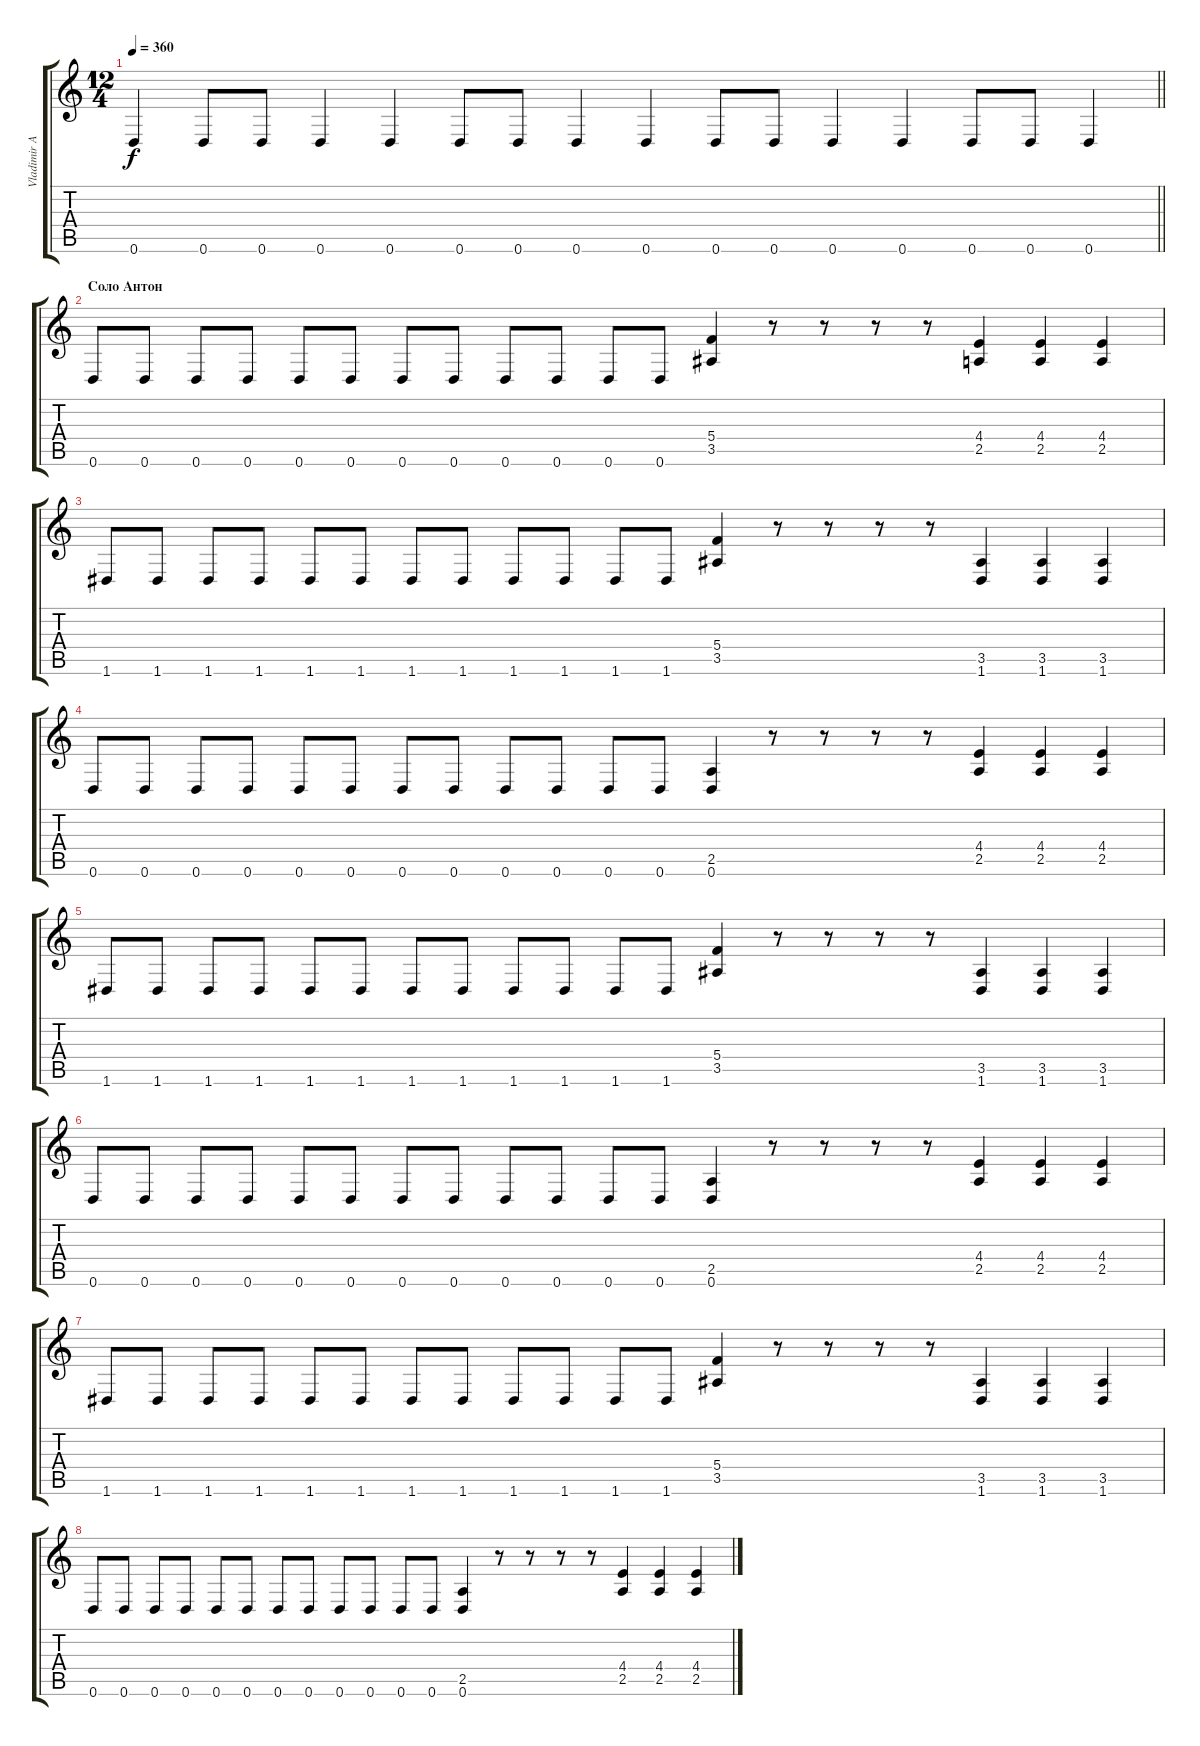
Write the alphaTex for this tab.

\track ("Vladimir Antipov" "Vladimir A") {instrument distortionguitar}
\staff {score tabs}
\tuning (D4 A3 F3 C3 G2 D2) {hide}
\ts (12 4)
\tempo 360
\clef g2
\barLineRight lightlight
\ks c
0.6.4{dy f} 0.6.8 0.6.8 0.6.4 0.6.4 0.6.8 0.6.8 0.6.4 0.6.4 0.6.8 0.6.8 0.6.4 0.6.4 0.6.8 0.6.8 0.6.4 |
\section ("" "Соло Антон")
0.6.8 0.6.8 0.6.8 0.6.8 0.6.8 0.6.8 0.6.8 0.6.8 0.6.8 0.6.8 0.6.8 0.6.8 (5.4 3.5).4 r.8 r.8 r.8 r.8 (4.4 2.5).4 (4.4 2.5).4 (4.4 2.5).4 |
1.6.8 1.6.8 1.6.8 1.6.8 1.6.8 1.6.8 1.6.8 1.6.8 1.6.8 1.6.8 1.6.8 1.6.8 (5.4 3.5).4 r.8 r.8 r.8 r.8 (3.5 1.6).4 (3.5 1.6).4 (3.5 1.6).4 |
0.6.8 0.6.8 0.6.8 0.6.8 0.6.8 0.6.8 0.6.8 0.6.8 0.6.8 0.6.8 0.6.8 0.6.8 (2.5 0.6).4 r.8 r.8 r.8 r.8 (4.4 2.5).4 (4.4 2.5).4 (4.4 2.5).4 |
1.6.8 1.6.8 1.6.8 1.6.8 1.6.8 1.6.8 1.6.8 1.6.8 1.6.8 1.6.8 1.6.8 1.6.8 (5.4 3.5).4 r.8 r.8 r.8 r.8 (3.5 1.6).4 (3.5 1.6).4 (3.5 1.6).4 |
0.6.8 0.6.8 0.6.8 0.6.8 0.6.8 0.6.8 0.6.8 0.6.8 0.6.8 0.6.8 0.6.8 0.6.8 (2.5 0.6).4 r.8 r.8 r.8 r.8 (4.4 2.5).4 (4.4 2.5).4 (4.4 2.5).4 |
1.6.8 1.6.8 1.6.8 1.6.8 1.6.8 1.6.8 1.6.8 1.6.8 1.6.8 1.6.8 1.6.8 1.6.8 (5.4 3.5).4 r.8 r.8 r.8 r.8 (3.5 1.6).4 (3.5 1.6).4 (3.5 1.6).4 |
0.6.8 0.6.8 0.6.8 0.6.8 0.6.8 0.6.8 0.6.8 0.6.8 0.6.8 0.6.8 0.6.8 0.6.8 (2.5 0.6).4 r.8 r.8 r.8 r.8 (4.4 2.5).4 (4.4 2.5).4 (4.4 2.5).4
